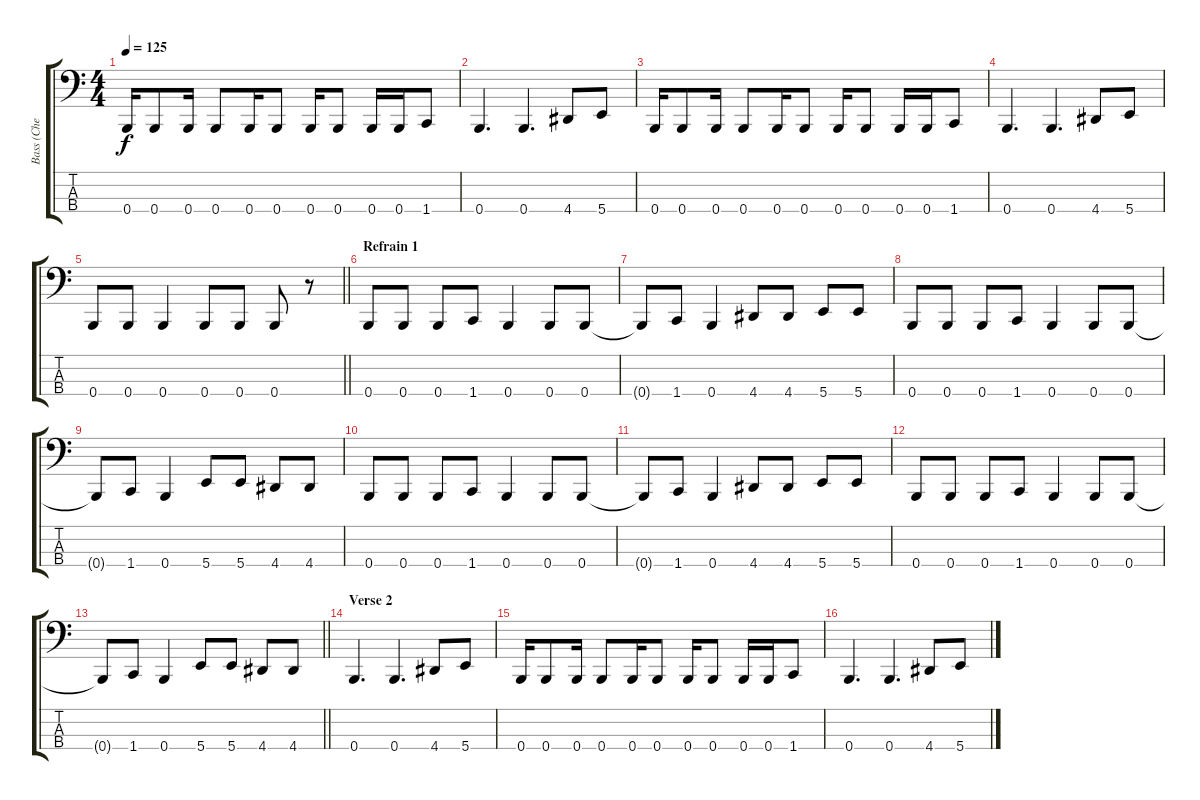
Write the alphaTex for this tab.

\track ("Bass (Che Gö)" "Bass (Che ") {instrument electricbasspick}
\staff {score tabs}
\tuning (D2 A1 E1 B0) {hide}
\ts (4 4)
\tempo 125
\clef f4
\ks c
0.4.16{dy f} 0.4.8 0.4.16 0.4.8 0.4.16 0.4.8 0.4.16 0.4.8 0.4.16 0.4.16 1.4.8 |
0.4.4{d} 0.4.4{d} 4.4.8 5.4.8 |
0.4.16 0.4.8 0.4.16 0.4.8 0.4.16 0.4.8 0.4.16 0.4.8 0.4.16 0.4.16 1.4.8 |
0.4.4{d} 0.4.4{d} 4.4.8 5.4.8 |
\barLineRight lightlight
0.4.8 0.4.8 0.4.4 0.4.8 0.4.8 0.4.8 r.8 |
\section ("" "Refrain 1")
0.4.8 0.4.8 0.4.8 1.4.8 0.4.4 0.4.8 0.4.8 |
0.4{t}.8 1.4.8 0.4.4 4.4.8 4.4.8 5.4.8 5.4.8 |
0.4.8 0.4.8 0.4.8 1.4.8 0.4.4 0.4.8 0.4.8 |
0.4{t}.8 1.4.8 0.4.4 5.4.8 5.4.8 4.4.8 4.4.8 |
0.4.8 0.4.8 0.4.8 1.4.8 0.4.4 0.4.8 0.4.8 |
0.4{t}.8 1.4.8 0.4.4 4.4.8 4.4.8 5.4.8 5.4.8 |
0.4.8 0.4.8 0.4.8 1.4.8 0.4.4 0.4.8 0.4.8 |
\barLineRight lightlight
0.4{t}.8 1.4.8 0.4.4 5.4.8 5.4.8 4.4.8 4.4.8 |
\section ("" "Verse 2")
0.4.4{d} 0.4.4{d} 4.4.8 5.4.8 |
0.4.16 0.4.8 0.4.16 0.4.8 0.4.16 0.4.8 0.4.16 0.4.8 0.4.16 0.4.16 1.4.8 |
0.4.4{d} 0.4.4{d} 4.4.8 5.4.8
